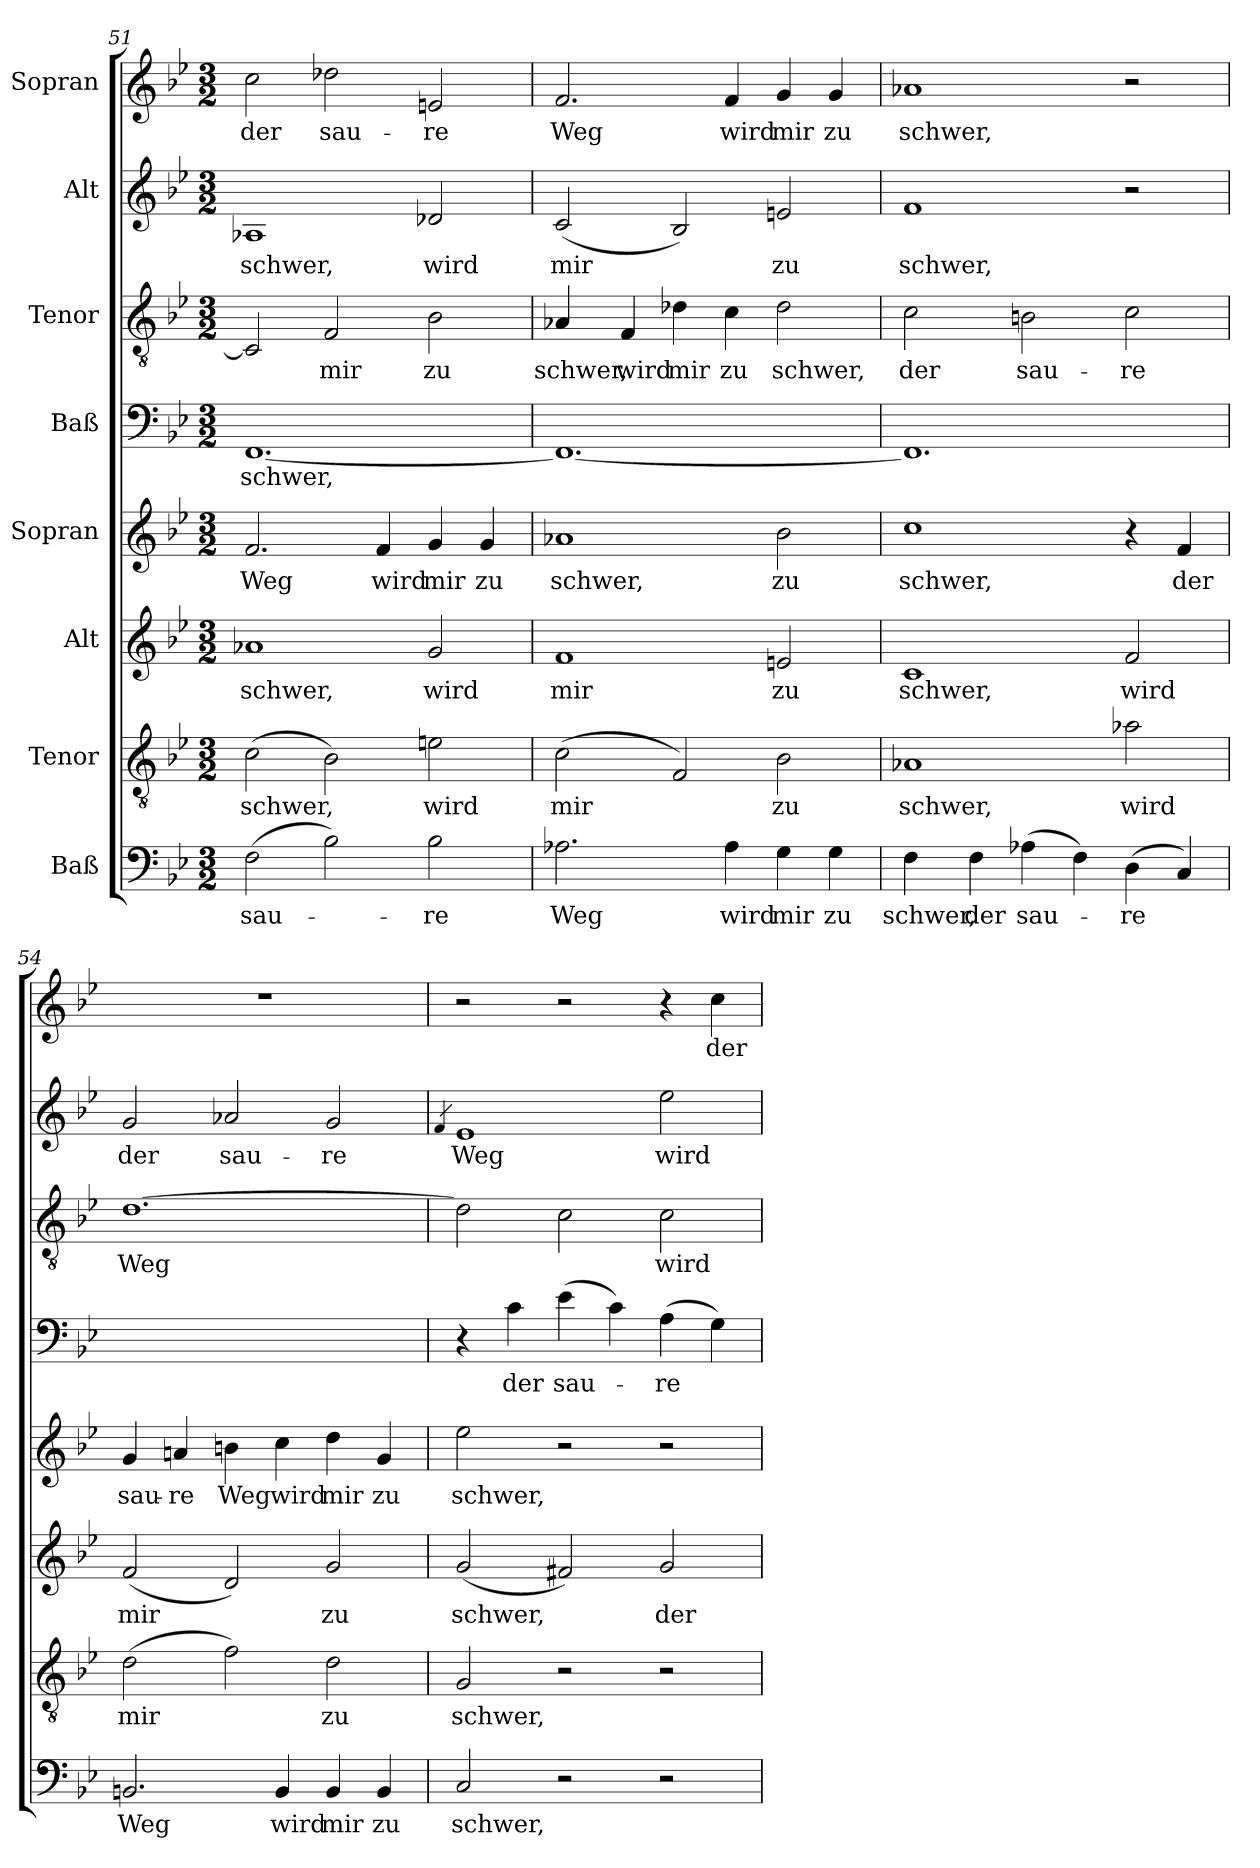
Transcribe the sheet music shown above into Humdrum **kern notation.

**kern	**text	**kern	**text	**kern	**text	**kern	**text	**kern	**text	**kern	**text	**kern	**text	**kern	**text
*part8	*part8	*part7	*part7	*part6	*part6	*part5	*part5	*part4	*part4	*part3	*part3	*part2	*part2	*part1	*part1
*staff8	*staff8	*staff7	*staff7	*staff6	*staff6	*staff5	*staff5	*staff4	*staff4	*staff3	*staff3	*staff2	*staff2	*staff1	*staff1
*I"Baß	*	*I"Tenor	*	*I"Alt	*	*I"Sopran	*	*I"Baß	*	*I"Tenor	*	*I"Alt	*	*I"Sopran	*
*clefF4	*	*clefGv2	*	*clefG2	*	*clefG2	*	*clefF4	*	*clefGv2	*	*clefG2	*	*clefG2	*
*k[b-e-]	*	*k[b-e-]	*	*k[b-e-]	*	*k[b-e-]	*	*k[b-e-]	*	*k[b-e-]	*	*k[b-e-]	*	*k[b-e-]	*
*g:	*	*g:	*	*g:	*	*g:	*	*g:	*	*g:	*	*g:	*	*g:	*
*M3/2	*	*M3/2	*	*M3/2	*	*M3/2	*	*M3/2	*	*M3/2	*	*M3/2	*	*M3/2	*
=51	=51	=51	=51	=51	=51	=51	=51	=51	=51	=51	=51	=51	=51	=51	=51
!	!LO:LY:b	!	!LO:LY:b	!	!LO:LY:b	!	!LO:LY:b	!	!LO:LY:b	!	!	!	!LO:LY:b	!	!LO:LY:b
(>2F\	sau-	(>2c\	schwer,	1a-X	schwer,	2.f/	Weg	[1.FF	schwer,	2C/]	.	1A-X	schwer,	2cc\	der
!	!	!	!	!	!	!	!	!	!	!	!LO:LY:b	!	!	!	!LO:LY:b
2B-\)	.	2B-\)	.	.	.	.	.	.	.	2F/	mir	.	.	2dd-X\	sau-
!	!	!	!	!	!	!	!LO:LY:b	!	!	!	!	!	!	!	!
.	.	.	.	.	.	4f/	wird	.	.	.	.	.	.	.	.
!	!LO:LY:b	!	!LO:LY:b	!	!LO:LY:b	!	!LO:LY:b	!	!	!	!LO:LY:b	!	!LO:LY:b	!	!LO:LY:b
2B-\	-re	2en\	wird	2g/	wird	4g/	mir	.	.	2B-\	zu	2d-X/	wird	2en/	-re
!	!	!	!	!	!	!	!LO:LY:b	!	!	!	!	!	!	!	!
.	.	.	.	.	.	4g/	zu	.	.	.	.	.	.	.	.
=52	=52	=52	=52	=52	=52	=52	=52	=52	=52	=52	=52	=52	=52	=52	=52
!	!LO:LY:b	!	!LO:LY:b	!	!LO:LY:b	!	!LO:LY:b	!	!	!	!LO:LY:b	!	!LO:LY:b	!	!LO:LY:b
2.A-X\	Weg	(>2c\	mir	1f	mir	1a-X	schwer,	1.FF_	.	4A-X/	schwer,	(<2c/	mir	2.f/	Weg
!	!	!	!	!	!	!	!	!	!	!	!LO:LY:b	!	!	!	!
.	.	.	.	.	.	.	.	.	.	4F/	wird	.	.	.	.
!	!	!	!	!	!	!	!	!	!	!	!LO:LY:b	!	!	!	!
.	.	2F/)	.	.	.	.	.	.	.	4d-X\	mir	2B-/)	.	.	.
!	!LO:LY:b	!	!	!	!	!	!	!	!	!	!LO:LY:b	!	!	!	!LO:LY:b
4A-\	wird	.	.	.	.	.	.	.	.	4c\	zu	.	.	4f/	wird
!	!LO:LY:b	!	!LO:LY:b	!	!LO:LY:b	!	!LO:LY:b	!	!	!	!LO:LY:b	!	!LO:LY:b	!	!LO:LY:b
4G\	mir	2B-\	zu	2en/	zu	2b-\	zu	.	.	2d-\	schwer,	2en/	zu	4g/	mir
!	!LO:LY:b	!	!	!	!	!	!	!	!	!	!	!	!	!	!LO:LY:b
4G\	zu	.	.	.	.	.	.	.	.	.	.	.	.	4g/	zu
=53	=53	=53	=53	=53	=53	=53	=53	=53	=53	=53	=53	=53	=53	=53	=53
!	!LO:LY:b	!	!LO:LY:b	!	!LO:LY:b	!	!LO:LY:b	!	!	!	!LO:LY:b	!	!LO:LY:b	!	!LO:LY:b
4F\	schwer,	1A-X	schwer,	1c	schwer,	1cc	schwer,	1.FF]	.	2c\	der	1f	schwer,	1a-X	schwer,
!	!LO:LY:b	!	!	!	!	!	!	!	!	!	!	!	!	!	!
4F\	der	.	.	.	.	.	.	.	.	.	.	.	.	.	.
!	!LO:LY:b	!	!	!	!	!	!	!	!	!	!LO:LY:b	!	!	!	!
(>4A-X\	sau-	.	.	.	.	.	.	.	.	2Bn\	sau-	.	.	.	.
4F\)	.	.	.	.	.	.	.	.	.	.	.	.	.	.	.
!	!LO:LY:b	!	!LO:LY:b	!	!LO:LY:b	!	!	!	!	!	!LO:LY:b	!	!	!	!
(>4D\	-re	2a-X\	wird	2f/	wird	4r	.	.	.	2c\	-re	2r	.	2r	.
!	!	!	!	!	!	!	!LO:LY:b	!	!	!	!	!	!	!	!
4C/)	.	.	.	.	.	4f/	der	.	.	.	.	.	.	.	.
=54	=54	=54	=54	=54	=54	=54	=54	=54	=54	=54	=54	=54	=54	=54	=54
!	!LO:LY:b	!	!LO:LY:b	!	!LO:LY:b	!	!LO:LY:b	!	!	!	!LO:LY:b	!	!LO:LY:b	!	!
2.BBn/	Weg	(>2d\	mir	(<2f/	mir	4g/	sau-	1.ryy	.	[1.d	Weg	2g/	der	1.r	.
!	!	!	!	!	!	!	!LO:LY:b	!	!	!	!	!	!	!	!
.	.	.	.	.	.	4an/	-re	.	.	.	.	.	.	.	.
!	!	!	!	!	!	!	!LO:LY:b	!	!	!	!	!	!LO:LY:b	!	!
.	.	2f\)	.	2d/)	.	4bn\	Weg	.	.	.	.	2a-X/	sau-	.	.
!	!LO:LY:b	!	!	!	!	!	!LO:LY:b	!	!	!	!	!	!	!	!
4BB/	wird	.	.	.	.	4cc\	wird	.	.	.	.	.	.	.	.
!	!LO:LY:b	!	!LO:LY:b	!	!LO:LY:b	!	!LO:LY:b	!	!	!	!	!	!LO:LY:b	!	!
4BB/	mir	2d\	zu	2g/	zu	4dd\	mir	.	.	.	.	2g/	-re	.	.
!	!LO:LY:b	!	!	!	!	!	!LO:LY:b	!	!	!	!	!	!	!	!
4BB/	zu	.	.	.	.	4g/	zu	.	.	.	.	.	.	.	.
!!LO:PB:g=z
=55	=55	=55	=55	=55	=55	=55	=55	=55	=55	=55	=55	=55	=55	=55	=55
.	.	.	.	.	.	.	.	.	.	.	.	4qf/	.	.	.
!	!LO:LY:b	!	!LO:LY:b	!	!LO:LY:b	!	!LO:LY:b	!	!	!	!	!	!LO:LY:b	!	!
2C/	schwer,	2G/	schwer,	(<2g/	schwer,	2ee-\	schwer,	4r	.	2d\]	.	1e-	Weg	2r	.
!	!	!	!	!	!	!	!	!	!LO:LY:b	!	!	!	!	!	!
.	.	.	.	.	.	.	.	4c\	der	.	.	.	.	.	.
!	!	!	!	!	!	!	!	!	!LO:LY:b	!	!	!	!	!	!
2r	.	2r	.	2f#X/)	.	2r	.	(>4e-\	sau-	2c\	.	.	.	2r	.
.	.	.	.	.	.	.	.	4c\)	.	.	.	.	.	.	.
!	!	!	!	!	!LO:LY:b	!	!	!	!LO:LY:b	!	!LO:LY:b	!	!LO:LY:b	!	!
2r	.	2r	.	2g/	der	2r	.	(>4A\	-re	2c\	wird	2ee-\	wird	4r	.
!	!	!	!	!	!	!	!	!	!	!	!	!	!	!	!LO:LY:b
.	.	.	.	.	.	.	.	4G\)	.	.	.	.	.	4cc\	der
=	=	=	=	=	=	=	=	=	=	=	=	=	=	=	=
*-	*-	*-	*-	*-	*-	*-	*-	*-	*-	*-	*-	*-	*-	*-	*-
